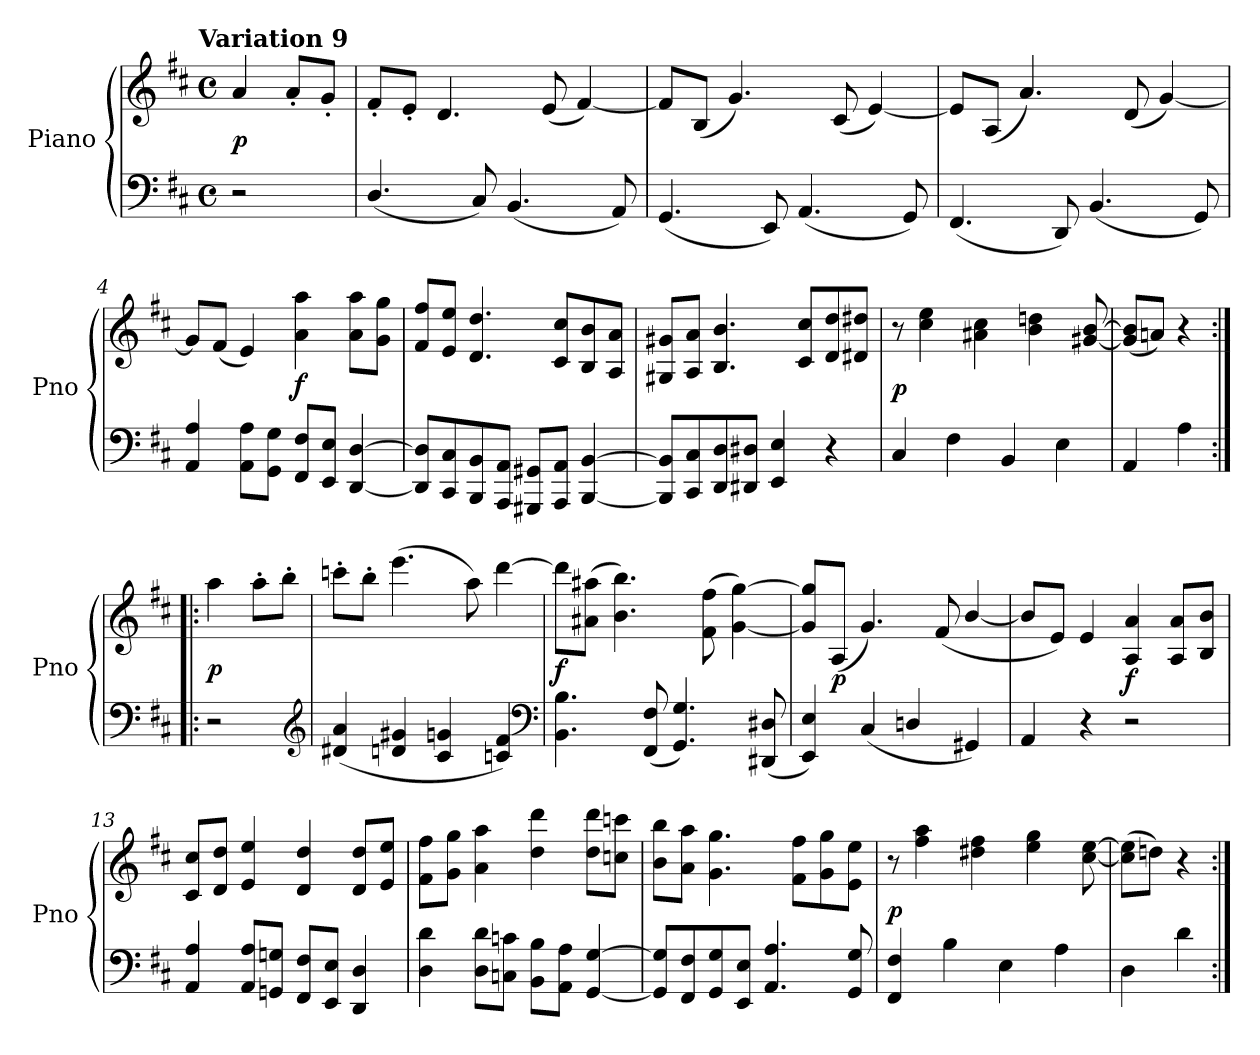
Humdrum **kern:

**kern	**kern	**dynam
*part1	*part1	*part1
*staff2	*staff1	*staff1/2
*I"Piano	*	*
*I'Pno	*	*
*clefF4	*clefG2	*
*k[f#c#]	*k[f#c#]	*
*D:	*D:	*
!!LO:TX:omd:t=Variation 9
*M4/4	*M4/4	*
*met(c)	*met(c)	*
*MM120	*MM120	*
=	=	=
2r	4a	p
.	8a'L	.
.	8g'J	.
=1	=1	=1
(4.D/	8f#'L	.
.	8e'J	.
.	4.d	.
8C#)	.	.
(4.BB	.	.
.	(8e	.
.	[4f#)	.
8AA)	.	.
=2	=2	=2
(4.GG	8f#L]	.
.	(8BJ	.
.	4.g)	.
8EE)	.	.
(4.AA	.	.
.	(8c#	.
.	[4e)	.
8GG)	.	.
=3	=3	=3
(4.FF#	8eL]	.
.	(8AJ	.
.	4.a)	.
8DD)	.	.
(4.BB	.	.
.	(8d	.
.	[4g)	.
8GG)	.	.
=4	=4	=4
4AA/ 4A/	8gL]	.
.	(8f#J	.
8AA 8AL	4e)	.
8GG 8GJ	.	.
8FF# 8F#L	4a 4aa	f
8EE 8EJ	.	.
[4DD [4D	8a 8aaL	.
.	8g 8ggJ	.
=5	=5	=5
8DD] 8D]L	8f#/ 8ff#/L	.
8CC# 8C#	8e/ 8ee/J	.
8BBB 8BB	4.d 4.dd	.
8AAA 8AAJ	.	.
8GGG#X 8GG#XL	.	.
8AAA 8AAJ	8c# 8cc#L	.
[4BBB [4BB	8B 8b	.
.	8A 8aJ	.
=6	=6	=6
8BBB] 8BB]L	8G#X 8g#XL	.
8CC# 8C#	8A 8aJ	.
8DD 8D	4.B 4.b	.
8DD#X 8D#XJ	.	.
4EE 4E	.	.
.	8c# 8cc#L	.
4r	8d 8dd	.
.	8d#X 8dd#XJ	.
=7	=7	=7
4C#	8r	p
.	4cc# 4ee	.
4F#	.	.
.	4a#X 4cc#	.
4BB	.	.
.	4b 4ddn	.
4E	.	.
.	[8g#X [8b	.
=8	=8	=8
4AA	(8g#] 8b]L	.
.	8anJ)	.
4A	4r	.
=:|!|:	=:|!|:	=:|!|:
2r	4aa	p
.	8aa'L	.
.	8bb'J	.
*clefG2	*	*
=9	=9	=9
(4d#X 4a	8cccn'L	.
.	8bb'J	.
4dn 4g#X	(4.eee	.
4c# 4gn	.	.
.	8aa)	.
4cn 4f#)	[4ddd	.
*clefF4	*	*
=10	=10	=10
4.BB 4.B	8dddL]	f
.	(8a#X 8aa#XJ	.
.	4.b 4.bb)	.
(8FF# 8F#	.	.
4.GG 4.G)	.	.
.	(8f# 8ff#	.
.	[4g [4gg)	.
(8DD#X 8D#X	.	.
=11	=11	=11
4EE 4E)	8g] 8gg]L	.
.	(8AJ	p
(4C#	4.g)	.
4Dn/	.	.
.	(8f#	.
4GG#X)	[4b/	.
=12	=12	=12
4AA	8bL]	.
.	8eJ)	.
4r	4e	.
2r	4A 4a	f
.	8A 8aL	.
.	8B 8bJ	.
=13	=13	=13
4AA/ 4A/	8c# 8cc#L	.
.	8d 8ddJ	.
8AA/ 8A/L	4e 4ee	.
8GGn/ 8Gn/J	.	.
8FF# 8F#L	4d 4dd	.
8EE 8EJ	.	.
4DD 4D	8d 8ddL	.
.	8e 8eeJ	.
=14	=14	=14
4D 4d	8f# 8ff#L	.
.	8g 8ggJ	.
8D 8dL	4a 4aa	.
8Cn 8cnJ	.	.
8BB 8BL	4dd 4ddd	.
8AA 8AJ	.	.
[4GG [4G	8dd 8dddL	.
.	8ccn 8cccnJ	.
=15	=15	=15
8GG] 8G]L	8b 8bbL	.
8FF# 8F#	8a 8aaJ	.
8GG 8G	4.g 4.gg	.
8EE 8EJ	.	.
4.AA/ 4.A/	.	.
.	8f# 8ff#L	.
.	8g 8gg	.
8GG 8G	8e 8eeJ	.
=16	=16	=16
4FF# 4F#	8r	p
.	4ff# 4aa	.
4B	.	.
.	4dd#X 4ff#	.
4E	.	.
.	4ee 4gg	.
4A	.	.
.	[8cc# [8ee	.
=17	=17	=17
4D	(8cc#] 8ee]L	.
.	8ddnJ)	.
4d	4r	.
=:|!	=:|!	=:|!
*-	*-	*-
